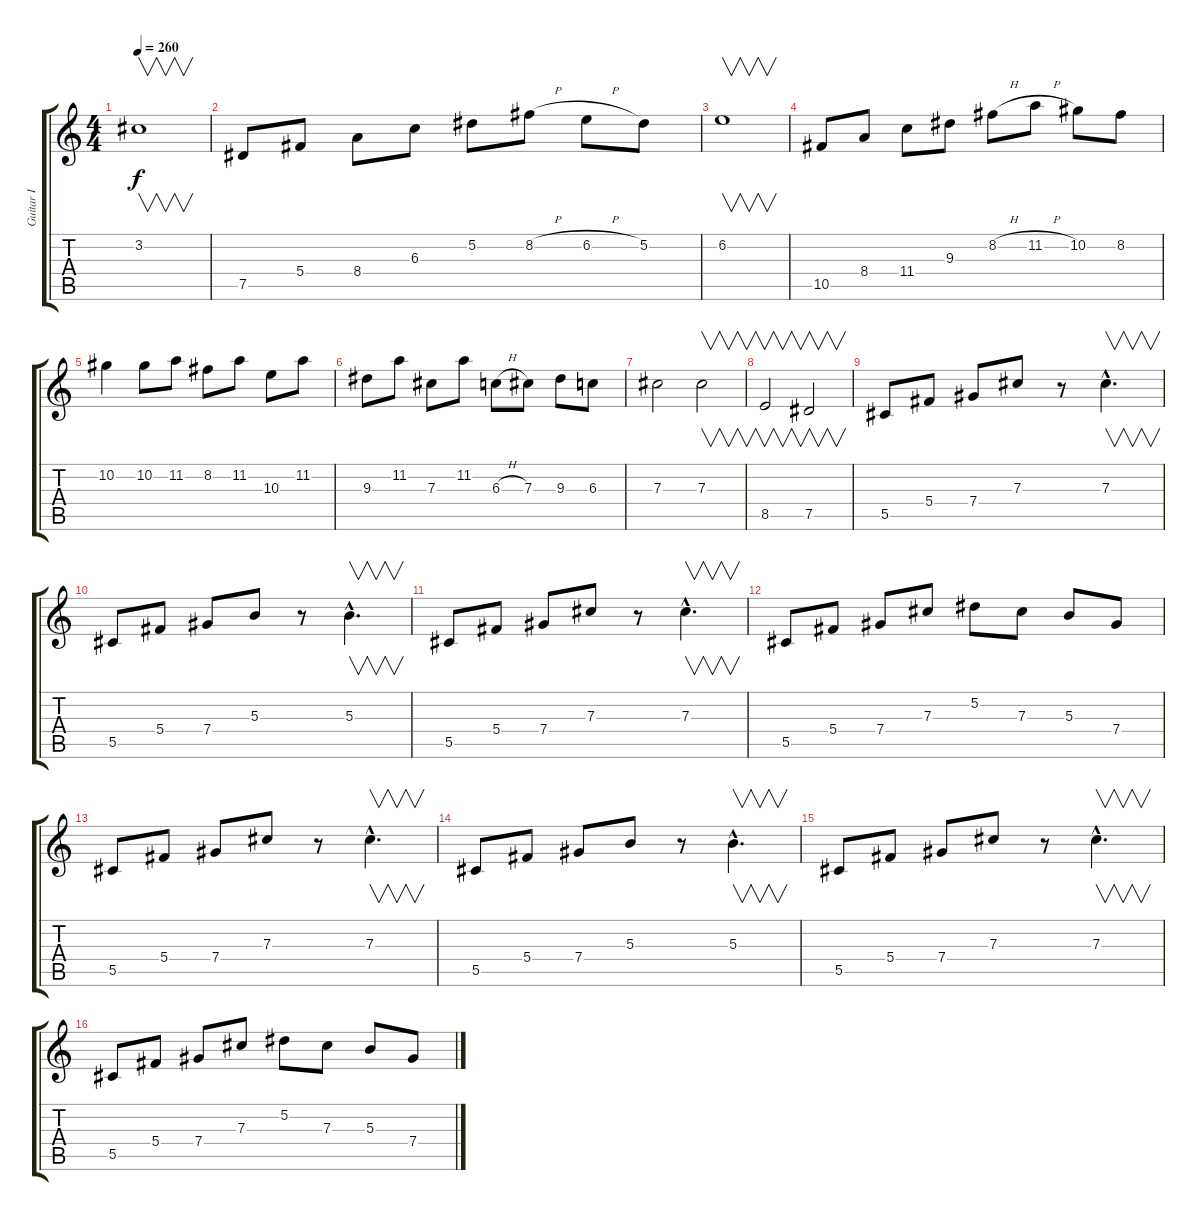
\track ("Guitar I" "Guitar I") {instrument overdrivenguitar}
\staff {score tabs}
\tuning (Eb4 Bb3 Gb3 Db3 Ab2 Eb2) {hide}
\ts (4 4)
\tempo 260
\clef g2
\ks c
3.2.1{v dy f} |
7.5.8 5.4.8 8.4.8 6.3.8 5.2.8 8.2{h}.8 6.2{h}.8 5.2.8 |
6.2.1{v} |
10.5.8 8.4.8 11.4.8 9.3.8 8.2{h}.8 11.2{h}.8 10.2.8 8.2.8 |
10.2.4 10.2.8 11.2.8 8.2.8 11.2.8 10.3.8 11.2.8 |
9.3.8 11.2.8 7.3.8 11.2.8 6.3{h}.8 7.3.8 9.3.8 6.3.8 |
7.3.2 7.3.2{v} |
8.5.2{v} 7.5.2{v} |
5.5.8 5.4.8 7.4.8 7.3.8 r.8 7.3{hac}.4{v d} |
5.5.8 5.4.8 7.4.8 5.3.8 r.8 5.3{hac}.4{v d} |
5.5.8 5.4.8 7.4.8 7.3.8 r.8 7.3{hac}.4{v d} |
5.5.8 5.4.8 7.4.8 7.3.8 5.2.8 7.3.8 5.3.8 7.4.8 |
5.5.8 5.4.8 7.4.8 7.3.8 r.8 7.3{hac}.4{v d} |
5.5.8 5.4.8 7.4.8 5.3.8 r.8 5.3{hac}.4{v d} |
5.5.8 5.4.8 7.4.8 7.3.8 r.8 7.3{hac}.4{v d} |
5.5.8 5.4.8 7.4.8 7.3.8 5.2.8 7.3.8 5.3.8 7.4.8
